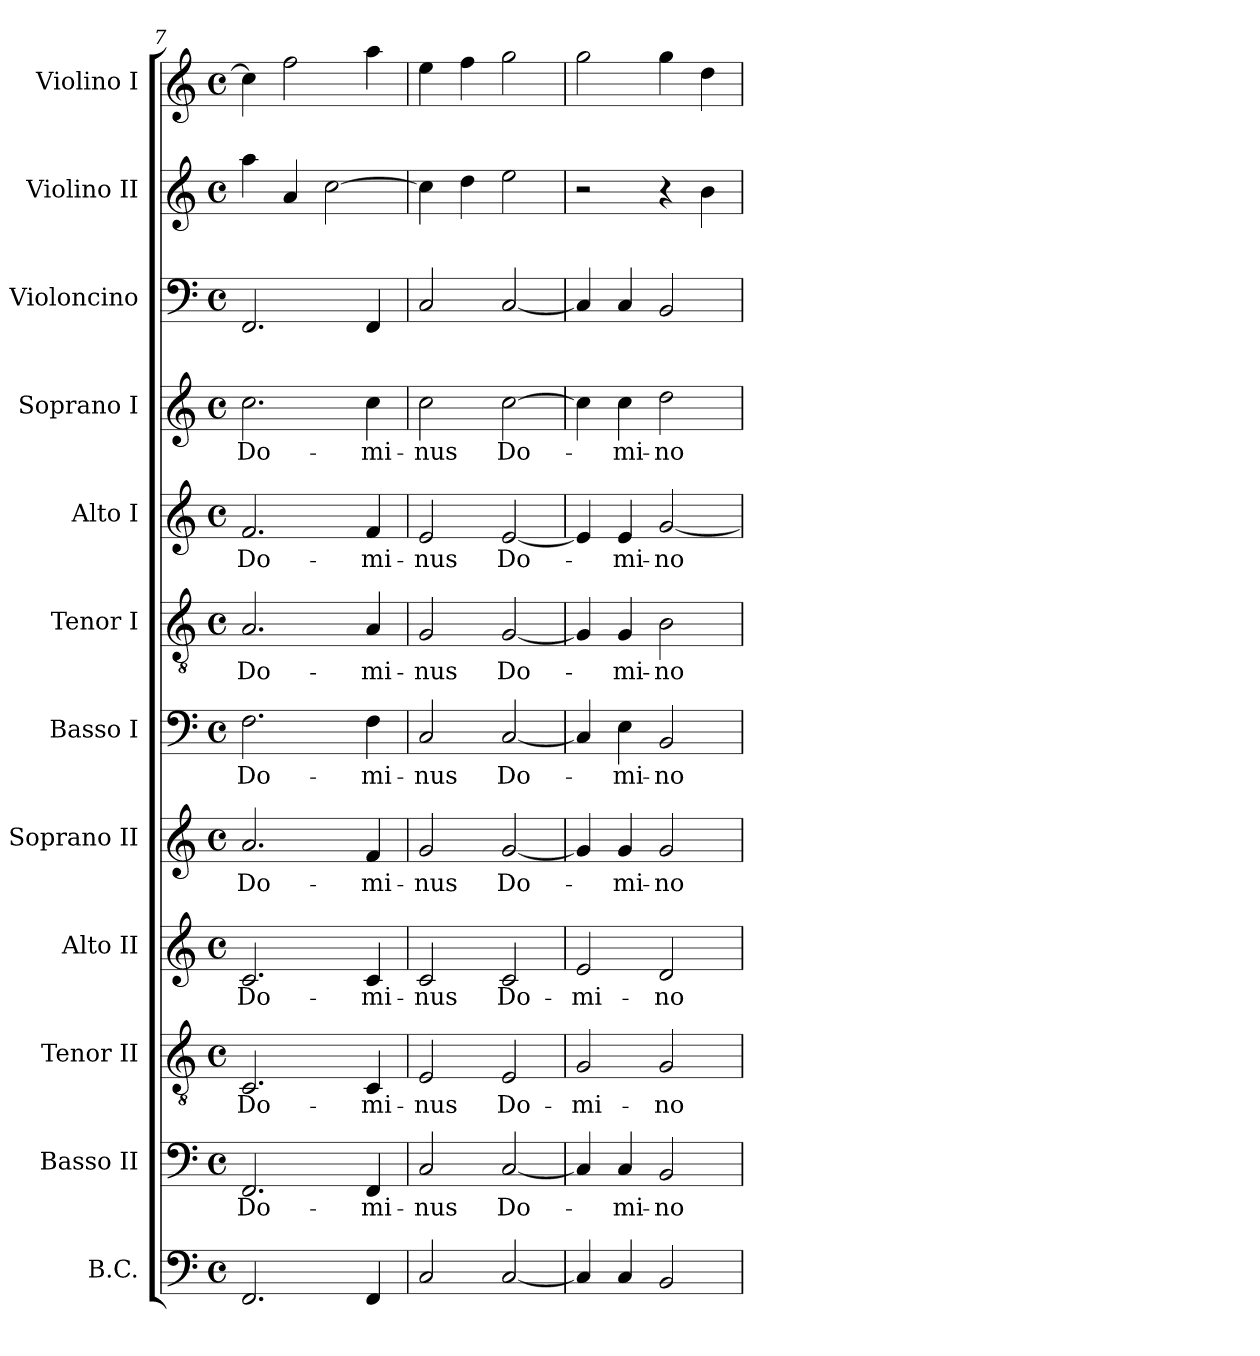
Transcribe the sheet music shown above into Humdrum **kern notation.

**kern	**kern	**text	**kern	**text	**kern	**text	**kern	**text	**kern	**text	**kern	**text	**kern	**text	**kern	**text	**kern	**kern	**kern
*part12	*part11	*part11	*part10	*part10	*part9	*part9	*part8	*part8	*part7	*part7	*part6	*part6	*part5	*part5	*part4	*part4	*part3	*part2	*part1
*staff12	*staff11	*staff11	*staff10	*staff10	*staff9	*staff9	*staff8	*staff8	*staff7	*staff7	*staff6	*staff6	*staff5	*staff5	*staff4	*staff4	*staff3	*staff2	*staff1
*I"B.C.	*I"Basso II	*	*I"Tenor II	*	*I"Alto II	*	*I"Soprano II	*	*I"Basso I	*	*I"Tenor I	*	*I"Alto I	*	*I"Soprano I	*	*I"Violoncino	*I"Violino II	*I"Violino I
*I'BC	*I'B 2	*	*I'T 2	*	*I'A 2	*	*I'S 2	*	*I'B 1	*	*I'T 1	*	*I'A 1	*	*I'S 1	*	*I'Vc.	*I'Vln. II	*I'Vln. I
*clefF4	*clefF4	*	*clefGv2	*	*clefG2	*	*clefG2	*	*clefF4	*	*clefGv2	*	*clefG2	*	*clefG2	*	*clefF4	*clefG2	*clefG2
*k[]	*k[]	*	*k[]	*	*k[]	*	*k[]	*	*k[]	*	*k[]	*	*k[]	*	*k[]	*	*k[]	*k[]	*k[]
*C:	*C:	*	*C:	*	*C:	*	*C:	*	*C:	*	*C:	*	*C:	*	*C:	*	*C:	*C:	*C:
*M4/4	*M4/4	*	*M4/4	*	*M4/4	*	*M4/4	*	*M4/4	*	*M4/4	*	*M4/4	*	*M4/4	*	*M4/4	*M4/4	*M4/4
*met(c)	*met(c)	*	*met(c)	*	*met(c)	*	*met(c)	*	*met(c)	*	*met(c)	*	*met(c)	*	*met(c)	*	*met(c)	*met(c)	*met(c)
=7	=7	=7	=7	=7	=7	=7	=7	=7	=7	=7	=7	=7	=7	=7	=7	=7	=7	=7	=7
!	!	!LO:LY:b	!	!	!	!	!	!	!	!	!	!	!	!	!	!	!	!	!
!	!	!	!	!LO:LY:b	!	!	!	!	!	!	!	!	!	!	!	!	!	!	!
!	!	!	!	!	!	!LO:LY:b	!	!	!	!	!	!	!	!	!	!	!	!	!
!	!	!	!	!	!	!	!	!LO:LY:b	!	!	!	!	!	!	!	!	!	!	!
!	!	!	!	!	!	!	!	!	!	!LO:LY:b	!	!	!	!	!	!	!	!	!
!	!	!	!	!	!	!	!	!	!	!	!	!LO:LY:b	!	!	!	!	!	!	!
!	!	!	!	!	!	!	!	!	!	!	!	!	!	!LO:LY:b	!	!	!	!	!
!	!	!	!	!	!	!	!	!	!	!	!	!	!	!	!	!LO:LY:b	!	!	!
2.FF/	2.FF/	Do-	2.C/	Do-	2.c/	Do-	2.a/	Do-	2.F\	Do-	2.A/	Do-	2.f/	Do-	2.cc\	Do-	2.FF/	4aa\	4cc\]
.	.	.	.	.	.	.	.	.	.	.	.	.	.	.	.	.	.	4a/	2ff\
.	.	.	.	.	.	.	.	.	.	.	.	.	.	.	.	.	.	[2cc\	.
!	!	!LO:LY:b	!	!	!	!	!	!	!	!	!	!	!	!	!	!	!	!	!
!	!	!	!	!LO:LY:b	!	!	!	!	!	!	!	!	!	!	!	!	!	!	!
!	!	!	!	!	!	!LO:LY:b	!	!	!	!	!	!	!	!	!	!	!	!	!
!	!	!	!	!	!	!	!	!LO:LY:b	!	!	!	!	!	!	!	!	!	!	!
!	!	!	!	!	!	!	!	!	!	!LO:LY:b	!	!	!	!	!	!	!	!	!
!	!	!	!	!	!	!	!	!	!	!	!	!LO:LY:b	!	!	!	!	!	!	!
!	!	!	!	!	!	!	!	!	!	!	!	!	!	!LO:LY:b	!	!	!	!	!
!	!	!	!	!	!	!	!	!	!	!	!	!	!	!	!	!LO:LY:b	!	!	!
4FF/	4FF/	-mi-	4C/	-mi-	4c/	-mi-	4f/	-mi-	4F\	-mi-	4A/	-mi-	4f/	-mi-	4cc\	-mi-	4FF/	.	4aa\
=8	=8	=8	=8	=8	=8	=8	=8	=8	=8	=8	=8	=8	=8	=8	=8	=8	=8	=8	=8
!	!	!LO:LY:b	!	!	!	!	!	!	!	!	!	!	!	!	!	!	!	!	!
!	!	!	!	!LO:LY:b	!	!	!	!	!	!	!	!	!	!	!	!	!	!	!
!	!	!	!	!	!	!LO:LY:b	!	!	!	!	!	!	!	!	!	!	!	!	!
!	!	!	!	!	!	!	!	!LO:LY:b	!	!	!	!	!	!	!	!	!	!	!
!	!	!	!	!	!	!	!	!	!	!LO:LY:b	!	!	!	!	!	!	!	!	!
!	!	!	!	!	!	!	!	!	!	!	!	!LO:LY:b	!	!	!	!	!	!	!
!	!	!	!	!	!	!	!	!	!	!	!	!	!	!LO:LY:b	!	!	!	!	!
!	!	!	!	!	!	!	!	!	!	!	!	!	!	!	!	!LO:LY:b	!	!	!
2C/	2C/	-nus	2E/	-nus	2c/	-nus	2g/	-nus	2C/	-nus	2G/	-nus	2e/	-nus	2cc\	-nus	2C/	4cc\]	4ee\
.	.	.	.	.	.	.	.	.	.	.	.	.	.	.	.	.	.	4dd\	4ff\
!	!	!LO:LY:b	!	!	!	!	!	!	!	!	!	!	!	!	!	!	!	!	!
!	!	!	!	!LO:LY:b	!	!	!	!	!	!	!	!	!	!	!	!	!	!	!
!	!	!	!	!	!	!LO:LY:b	!	!	!	!	!	!	!	!	!	!	!	!	!
!	!	!	!	!	!	!	!	!LO:LY:b	!	!	!	!	!	!	!	!	!	!	!
!	!	!	!	!	!	!	!	!	!	!LO:LY:b	!	!	!	!	!	!	!	!	!
!	!	!	!	!	!	!	!	!	!	!	!	!LO:LY:b	!	!	!	!	!	!	!
!	!	!	!	!	!	!	!	!	!	!	!	!	!	!LO:LY:b	!	!	!	!	!
!	!	!	!	!	!	!	!	!	!	!	!	!	!	!	!	!LO:LY:b	!	!	!
[2C/	[2C/	Do-	2E/	Do-	2c/	Do-	[2g/	Do-	[2C/	Do-	[2G/	Do-	[2e/	Do-	[2cc\	Do-	[2C/	2ee\	2gg\
!!LO:PB:g=z
=9	=9	=9	=9	=9	=9	=9	=9	=9	=9	=9	=9	=9	=9	=9	=9	=9	=9	=9	=9
!	!	!	!	!LO:LY:b	!	!	!	!	!	!	!	!	!	!	!	!	!	!	!
!	!	!	!	!	!	!LO:LY:b	!	!	!	!	!	!	!	!	!	!	!	!	!
4C/]	4C/]	.	2G/	-mi-	2e/	-mi-	4g/]	.	4C/]	.	4G/]	.	4e/]	.	4cc\]	.	4C/]	2r	2gg\
!	!	!LO:LY:b	!	!	!	!	!	!	!	!	!	!	!	!	!	!	!	!	!
!	!	!	!	!	!	!	!	!LO:LY:b	!	!	!	!	!	!	!	!	!	!	!
!	!	!	!	!	!	!	!	!	!	!LO:LY:b	!	!	!	!	!	!	!	!	!
!	!	!	!	!	!	!	!	!	!	!	!	!LO:LY:b	!	!	!	!	!	!	!
!	!	!	!	!	!	!	!	!	!	!	!	!	!	!LO:LY:b	!	!	!	!	!
!	!	!	!	!	!	!	!	!	!	!	!	!	!	!	!	!LO:LY:b	!	!	!
4C/	4C/	-mi-	.	.	.	.	4g/	-mi-	4E\	-mi-	4G/	-mi-	4e/	-mi-	4cc\	-mi-	4C/	.	.
!	!	!LO:LY:b	!	!	!	!	!	!	!	!	!	!	!	!	!	!	!	!	!
!	!	!	!	!LO:LY:b	!	!	!	!	!	!	!	!	!	!	!	!	!	!	!
!	!	!	!	!	!	!LO:LY:b	!	!	!	!	!	!	!	!	!	!	!	!	!
!	!	!	!	!	!	!	!	!LO:LY:b	!	!	!	!	!	!	!	!	!	!	!
!	!	!	!	!	!	!	!	!	!	!LO:LY:b	!	!	!	!	!	!	!	!	!
!	!	!	!	!	!	!	!	!	!	!	!	!LO:LY:b	!	!	!	!	!	!	!
!	!	!	!	!	!	!	!	!	!	!	!	!	!	!LO:LY:b	!	!	!	!	!
!	!	!	!	!	!	!	!	!	!	!	!	!	!	!	!	!LO:LY:b	!	!	!
2BB/	2BB/	-no	2G/	-no	2d/	-no	2g/	-no	2BB/	-no	2B\	-no	[2g/	-no	2dd\	-no	2BB/	4r	4gg\
.	.	.	.	.	.	.	.	.	.	.	.	.	.	.	.	.	.	4b\	4dd\
=	=	=	=	=	=	=	=	=	=	=	=	=	=	=	=	=	=	=	=
*-	*-	*-	*-	*-	*-	*-	*-	*-	*-	*-	*-	*-	*-	*-	*-	*-	*-	*-	*-
